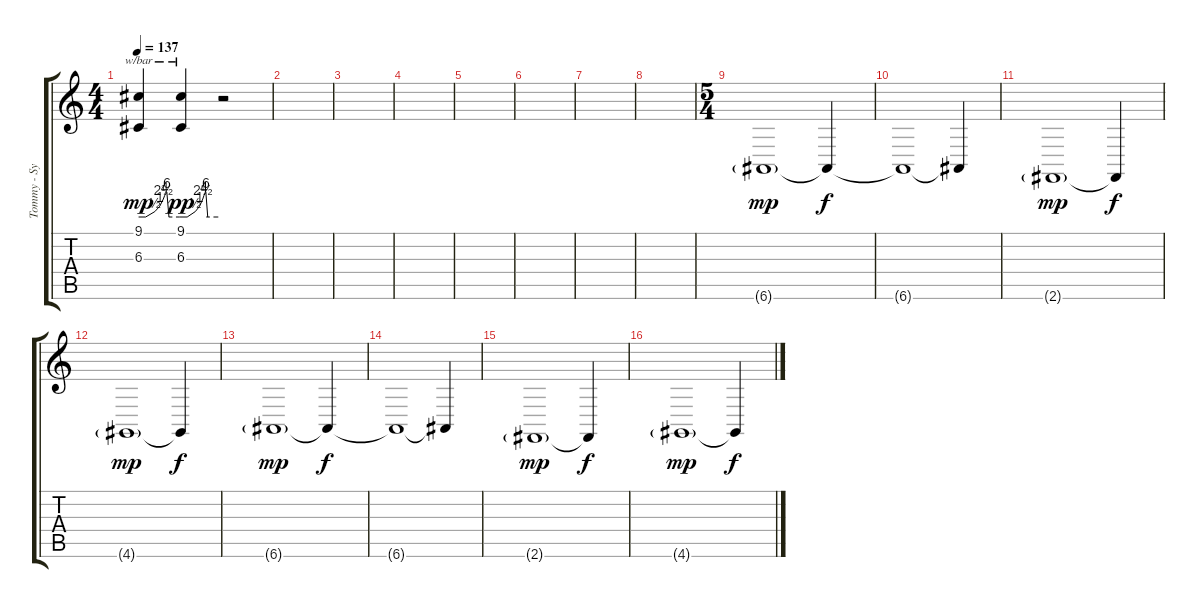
\track ("Tommy - Synth" "Tommy - Sy") {instrument synthvoice}
\staff {score tabs}
\tuning (E4 B3 G3 D3 A2 E2) {hide}
\ts (4 4)
\tempo 137
\clef g2
\ks c
(9.1 6.3).4{tbe (custom default 0 0 10 0 23 2 30 4 35 10 37 16 40 24 43 0 58 0 60 0) dy mp} (9.1 6.3).4{tbe (custom default 0 0 10 0 23 2 30 4 35 10 37 16 40 24 43 0 58 0 60 0) dy pp} r.2 |
|
|
|
|
|
|
|
\ts (5 4)
6.6{g}.1{dy mp} 6.6{t}.4{dy f} |
6.6{t}.1 6.6{t}.4 |
2.6{g}.1{dy mp} 2.6{t}.4{dy f} |
4.6{g}.1{dy mp} 4.6{t}.4{dy f} |
6.6{g}.1{dy mp} 6.6{t}.4{dy f} |
6.6{t}.1 6.6{t}.4 |
2.6{g}.1{dy mp} 2.6{t}.4{dy f} |
4.6{g}.1{dy mp} 4.6{t}.4{dy f}
